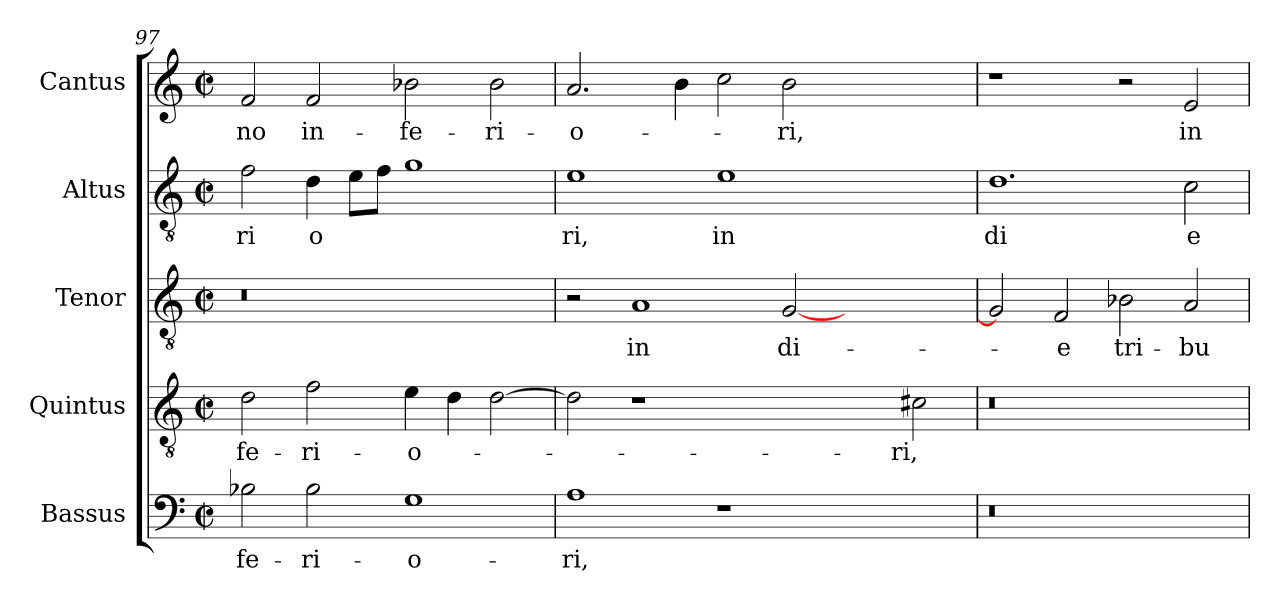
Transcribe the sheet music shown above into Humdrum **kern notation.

**kern	**text	**kern	**text	**kern	**text	**kern	**text	**kern	**text
*part5	*part5	*part4	*part4	*part3	*part3	*part2	*part2	*part1	*part1
*staff5	*staff5	*staff4	*staff4	*staff3	*staff3	*staff2	*staff2	*staff1	*staff1
*I"Bassus	*	*I"Quintus	*	*I"Tenor	*	*I"Altus	*	*I"Cantus	*
*clefF4	*	*clefGv2	*	*clefGv2	*	*clefGv2	*	*clefG2	*
*M2/2	*	*M2/2	*	*M2/2	*	*M2/2	*	*M2/2	*
*met(c|)	*	*met(c|)	*	*met(c|)	*	*met(c|)	*	*met(c|)	*
=97	=97	=97	=97	=97	=97	=97	=97	=97	=97
!	!LO:LY:b:cj	!	!LO:LY:b:cj	!	!	!	!LO:LY:b:cj	!	!LO:LY:b:cj
2B-X\	-fe-	2d\	-fe-	0r	.	2f\	ri	2f/	-no
!	!LO:LY:b:cj	!	!LO:LY:b:cj	!	!	!	!LO:LY:b:cj	!	!LO:LY:b:cj
2B-\	-ri-	2f\	-ri-	.	.	4d\	o	2f/	in-
.	.	.	.	.	.	8e\L	.	.	.
.	.	.	.	.	.	8f\J	.	.	.
!	!LO:LY:b:cj	!	!LO:LY:b:cj	!	!	!	!	!	!LO:LY:b:cj
1G	-o-	4e\	-o-	.	.	1g	.	2b-X\	-fe-
.	.	4d\	.	.	.	.	.	.	.
!	!	!	!	!	!	!	!	!	!LO:LY:b:cj
.	.	[>2d\	.	.	.	.	.	2b-\	-ri-
=98	=98	=98	=98	=98	=98	=98	=98	=98	=98
!	!LO:LY:b:cj	!	!	!	!	!	!LO:LY:b:cj	!	!LO:LY:b:cj
1A	-ri,	2d\]	.	2r	.	1e	ri,	2.a/	-o-
!	!	!LO:N:vis=1	!	!	!LO:LY:b:cj	!	!	!	!
.	.	0r	.	1A	in	.	.	.	.
.	.	.	.	.	.	.	.	4b\	.
!LO:N:vis=1	!	!	!	!	!	!	!LO:LY:b:cj	!	!
0r	.	.	.	.	.	1e	in	2cc\	.
!	!	!	!	!	!LO:LY:b:cj	!	!	!	!LO:LY:b:cj
.	.	.	.	[<2G/	di-	.	.	2b\	-ri,
.	.	.	.	1ryy	.	1ryy	.	1ryy	.
!	!	!	!LO:LY:b:cj	!	!	!	!	!	!
.	.	2c#X\	-ri,	.	.	.	.	.	.
=99	=99	=99	=99	=99	=99	=99	=99	=99	=99
!	!	!	!	!	!	!	!LO:LY:b:cj	!	!
0r	.	0r	.	2G/]	.	1.d	di	1r	.
!	!	!	!	!	!LO:LY:b:cj	!	!	!	!
.	.	.	.	2F/	-e	.	.	.	.
!	!	!	!	!	!LO:LY:b:cj	!	!	!	!
.	.	.	.	2B-X\	tri-	.	.	2r	.
!	!	!	!	!	!LO:LY:b:cj	!	!LO:LY:b:cj	!	!LO:LY:b:cj
.	.	.	.	2A/	-bu-	2c\	e	2e/	in
=	=	=	=	=	=	=	=	=	=
*-	*-	*-	*-	*-	*-	*-	*-	*-	*-
